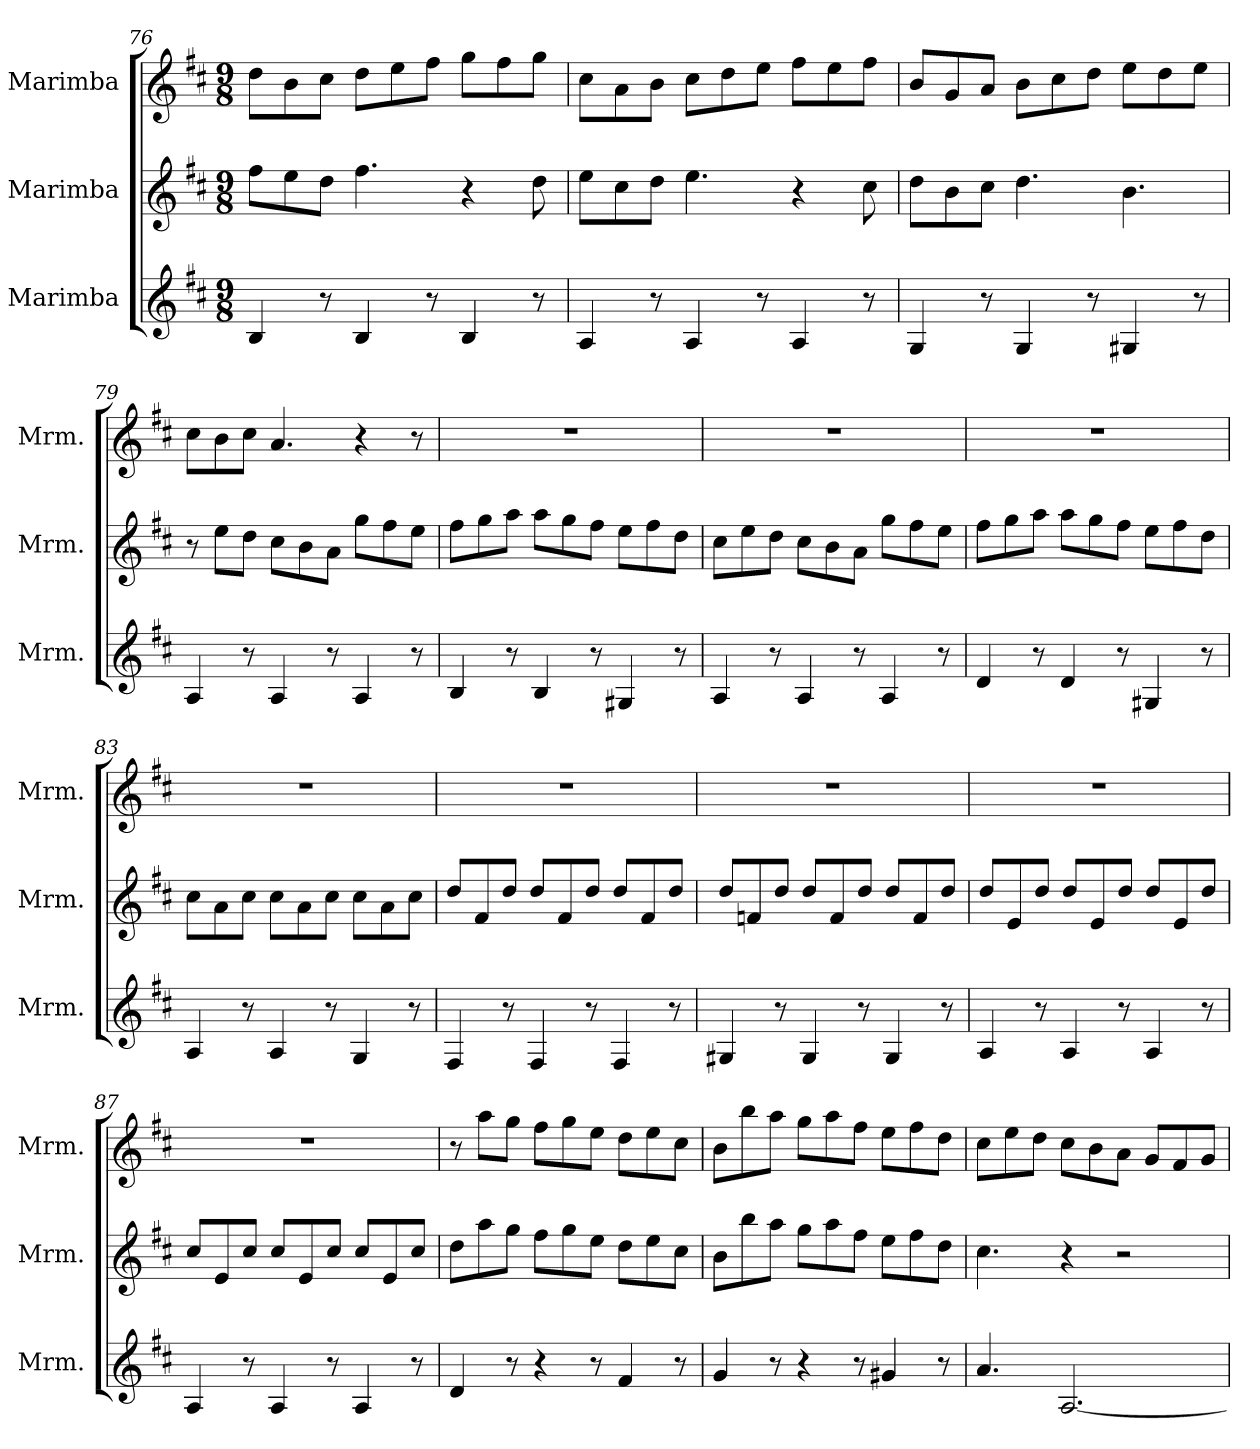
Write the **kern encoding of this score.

**kern	**kern	**kern
*part3	*part2	*part1
*staff3	*staff2	*staff1
*I"Marimba	*I"Marimba	*I"Marimba
*I'Mrm.	*I'Mrm.	*I'Mrm.
*clefG2	*clefG2	*clefG2
*k[f#c#]	*k[f#c#]	*k[f#c#]
*M9/8	*M9/8	*M9/8
=76	=76	=76
4B/	8ff#\L	8dd\L
.	8ee\	8b\
8r	8dd\J	8cc#\J
4B/	4.ff#\	8dd\L
.	.	8ee\
8r	.	8ff#\J
4B/	4r	8gg\L
.	.	8ff#\
8r	8dd\	8gg\J
=77	=77	=77
4A/	8ee\L	8cc#\L
.	8cc#\	8a\
8r	8dd\J	8b\J
4A/	4.ee\	8cc#\L
.	.	8dd\
8r	.	8ee\J
4A/	4r	8ff#\L
.	.	8ee\
8r	8cc#\	8ff#\J
!!LO:LB:g=z
=78	=78	=78
4G/	8dd\L	8b/L
.	8b\	8g/
8r	8cc#\J	8a/J
4G/	4.dd\	8b\L
.	.	8cc#\
8r	.	8dd\J
4G#X/	4.b\	8ee\L
.	.	8dd\
8r	.	8ee\J
=79	=79	=79
4A/	8r	8cc#\L
.	8ee\L	8b\
8r	8dd\J	8cc#\J
4A/	8cc#\L	4.a/
.	8b\	.
8r	8a\J	.
4A/	8gg\L	4r
.	8ff#\	.
8r	8ee\J	8r
=80	=80	=80
4B/	8ff#\L	8%9r
.	8gg\	.
8r	8aa\J	.
4B/	8aa\L	.
.	8gg\	.
8r	8ff#\J	.
4G#X/	8ee\L	.
.	8ff#\	.
8r	8dd\J	.
=81	=81	=81
4A/	8cc#\L	8%9r
.	8ee\	.
8r	8dd\J	.
4A/	8cc#\L	.
.	8b\	.
8r	8a\J	.
4A/	8gg\L	.
.	8ff#\	.
8r	8ee\J	.
!!LO:LB:g=z
=82	=82	=82
4d/	8ff#\L	8%9r
.	8gg\	.
8r	8aa\J	.
4d/	8aa\L	.
.	8gg\	.
8r	8ff#\J	.
4G#X/	8ee\L	.
.	8ff#\	.
8r	8dd\J	.
=83	=83	=83
4A/	8cc#\L	8%9r
.	8a\	.
8r	8cc#\J	.
4A/	8cc#\L	.
.	8a\	.
8r	8cc#\J	.
4G/	8cc#\L	.
.	8a\	.
8r	8cc#\J	.
=84	=84	=84
4F#/	8dd/L	8%9r
.	8f#/	.
8r	8dd/J	.
4F#/	8dd/L	.
.	8f#/	.
8r	8dd/J	.
4F#/	8dd/L	.
.	8f#/	.
8r	8dd/J	.
=85	=85	=85
4G#X/	8dd/L	8%9r
.	8fn/	.
8r	8dd/J	.
4G#/	8dd/L	.
.	8f/	.
8r	8dd/J	.
4G#/	8dd/L	.
.	8f/	.
8r	8dd/J	.
!!LO:LB:g=z
=86	=86	=86
4A/	8dd/L	8%9r
.	8e/	.
8r	8dd/J	.
4A/	8dd/L	.
.	8e/	.
8r	8dd/J	.
4A/	8dd/L	.
.	8e/	.
8r	8dd/J	.
=87	=87	=87
4A/	8cc#/L	8%9r
.	8e/	.
8r	8cc#/J	.
4A/	8cc#/L	.
.	8e/	.
8r	8cc#/J	.
4A/	8cc#/L	.
.	8e/	.
8r	8cc#/J	.
=88	=88	=88
4d/	8dd\L	8r
.	8aa\	8aa\L
8r	8gg\J	8gg\J
4r	8ff#\L	8ff#\L
.	8gg\	8gg\
8r	8ee\J	8ee\J
4f#/	8dd\L	8dd\L
.	8ee\	8ee\
8r	8cc#\J	8cc#\J
=89	=89	=89
4g/	8b\L	8b\L
.	8bb\	8bb\
8r	8aa\J	8aa\J
4r	8gg\L	8gg\L
.	8aa\	8aa\
8r	8ff#\J	8ff#\J
4g#X/	8ee\L	8ee\L
.	8ff#\	8ff#\
8r	8dd\J	8dd\J
!!LO:PB:g=z
=90	=90	=90
4.a/	4.cc#\	8cc#\L
.	.	8ee\
.	.	8dd\J
[2.A/	4r	8cc#\L
.	.	8b\
.	2r	8a\J
.	.	8g/L
.	.	8f#/
.	.	8g/J
=	=	=
*-	*-	*-
